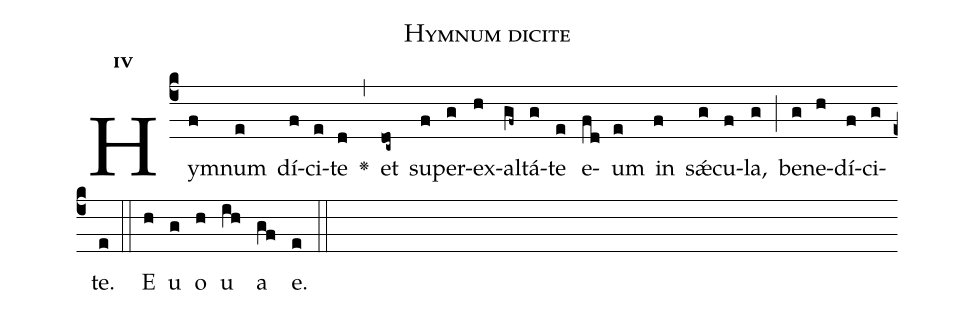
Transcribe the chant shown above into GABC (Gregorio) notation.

name:Hymnum dicite;
office-part:Antiphona;
mode:4;
%%
initial-style: 1;
name: Hymnum dicite
book: Antiphonae & Responsoria/Tomus II, p. 14;
occasion: Hebdomada I Quadragesimae Dominica;
office-part: Laudes Ant 2;
user-notes: ;
commentary: ;
annotation: 4e;
centering-scheme: english;
fontsize: 12;
font: OFLSortsMillGoudy;
height: 11;
width: 4.5;
%%
(c4)Hym(f)num(e) dí(f)ci(e)te(d) <v>\greheightstar</v>(,) et(doc~) su(f)per(g)ex(h)al(gf~)tá(g)te(e) e(fd)um(e) in(f) sǽ(g)cu(f)la,(g) (;) be(g)ne(h)dí(f)ci(g)te.(e) (::)
E(h) u(g) o(h) u(ih) a(gf) e.(e) (::)
